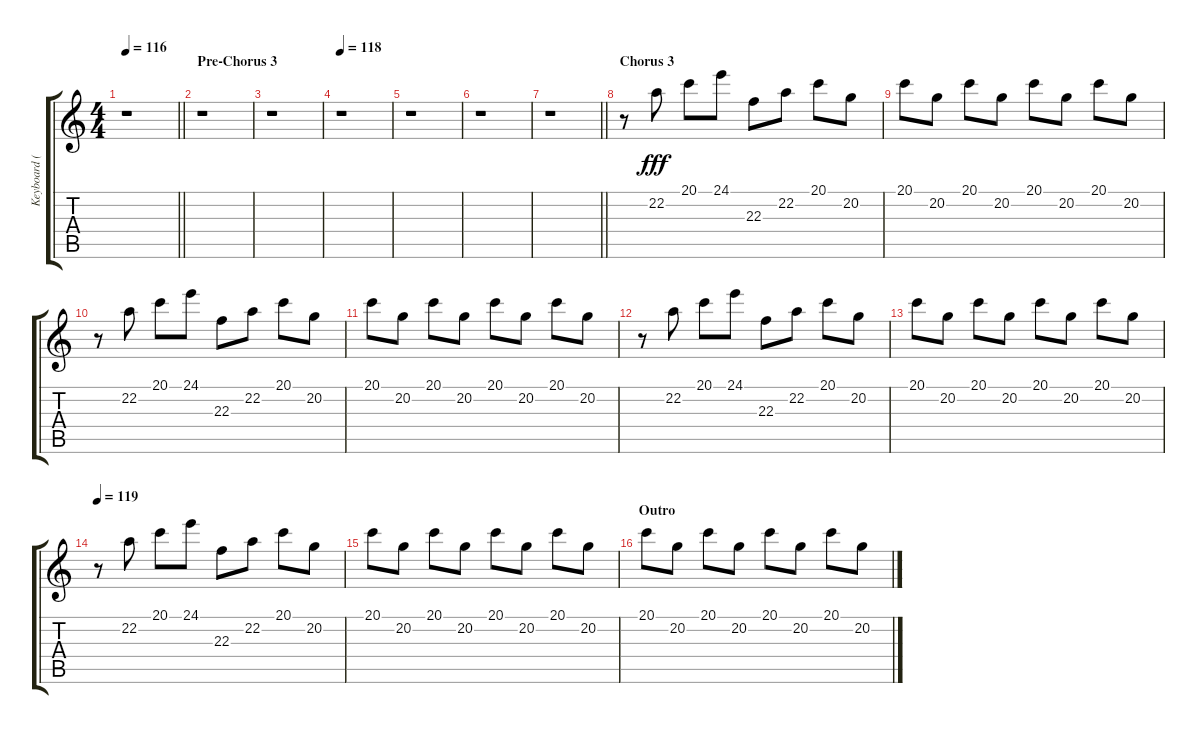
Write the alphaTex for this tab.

\track ("Keyboard (Dio)" "Keyboard (") {instrument stringensemble1}
\staff {score tabs}
\tuning (E4 B3 G3 D3 A2 E2) {hide}
\ts (4 4)
\tempo 116
\clef g2
\barLineRight lightlight
\ks c
r.1{dy fff} |
\section ("" "Pre-Chorus 3")
r.1 |
r.1 |
\tempo 118
r.1 |
r.1 |
r.1 |
\barLineRight lightlight
r.1 |
\section ("" "Chorus 3")
r.8{volume 5} 22.2.8 20.1.8 24.1.8 22.3.8 22.2.8 20.1.8 20.2.8 |
20.1.8 20.2.8 20.1.8 20.2.8 20.1.8 20.2.8 20.1.8 20.2.8 |
r.8 22.2.8 20.1.8 24.1.8 22.3.8 22.2.8 20.1.8 20.2.8 |
20.1.8 20.2.8 20.1.8 20.2.8 20.1.8 20.2.8 20.1.8 20.2.8 |
r.8 22.2.8 20.1.8 24.1.8 22.3.8 22.2.8 20.1.8 20.2.8 |
20.1.8 20.2.8 20.1.8 20.2.8 20.1.8 20.2.8 20.1.8 20.2.8 |
\tempo 119
r.8 22.2.8 20.1.8 24.1.8 22.3.8 22.2.8 20.1.8 20.2.8 |
20.1.8 20.2.8 20.1.8 20.2.8 20.1.8 20.2.8 20.1.8 20.2.8{volume 5} |
\section ("" "Outro")
20.1.8 20.2.8 20.1.8 20.2.8 20.1.8 20.2.8 20.1.8 20.2.8
